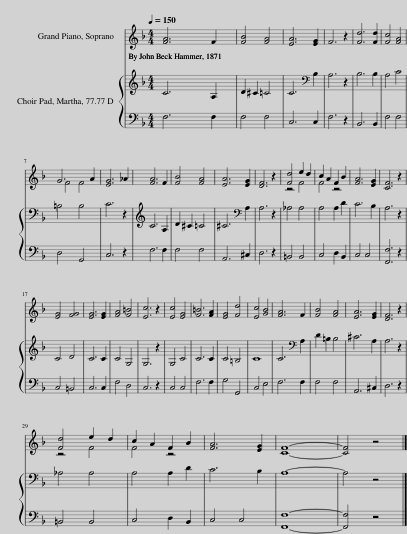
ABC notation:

X:1
%%score ( 1 2 ) { 3 | 4 }
L:1/8
Q:1/4=150
M:4/4
I:linebreak $
K:F
V:1 treble
V:2 treble
V:3 treble
V:4 bass
V:1
 [FA]6 F2 | [FB]4 [FA]4 | [EA]6 [EG]2 | F6 z2 | [Fd]6 [Fd]2 | %5
 [Fc]4 [FA]4 |$ G6 A2 | [EG]6 _A2 | [FA]6 F2 | [FB]4 [FA]4 | %10
 [EA]6 [EG]2 | [DF]6 z2 | [Fd]4 e2 d2 | c2 A2 F2 B2 | [FA]6 [EG]2 | %15
 [CF]6 z2 |$ [EG]4 [FG]4 | [EG]6 [EG]2 | [FA]4 [F=B]4 | [Ec]6 z2 | %20
 [Ec]4 [EG]4 | [F=B]6 [FA]2 | [EG]4 [Fd]4 | [Ec]4 [GB]4 | [FA]6 F2 | %25
 [FB]4 [FA]4 | [EA]6 [EG]2 | [DF]6 z2 |$ [Fd]4 e2 d2 | c2 A2 F2 B2 | %30
 [FA]6 [EG]2 | [CF]8- | [CF]4 z4 |] %33
V:2
 x8 | x8 | x8 | x8 | x8 | %5
 x8 |$ F4 F4 | x8 | x8 | x8 | %10
 x8 | x8 | z4 F4 | F4 z4 | x8 | %15
 x8 |$ x8 | x8 | x8 | x8 | %20
 x8 | x8 | x8 | x8 | x8 | %25
 x8 | x8 | x8 |$ z4 F4 | F4 z4 | %30
 x8 | x8 | x8 |] %33
V:3
 C6 A,2 | D2 ^C2 =C4 | C6[K:bass] B,2 | A,6 z2 | B,6 B,2 | %5
 A,4 C4 |$ =B,4 B,4 | C6 z2 | C6 A,2 | D2 ^C2 =C4 | %10
 ^C6[K:bass] A,2 | A,6 z2 | _A,4 A,4 | A,4 A,2 D2 | C6 B,2 | %15
 A,6 z2 |$ C4 D4 | C6 C2 | C4 G,4 | G,6 z2 | %20
 G,4 C4 | C6 C2 | C4 =B,4 | C8 | C6[K:bass] A,2 | %25
 D2 =B,2 B,4 | ^C6 A,2 | A,6 z2 |$ _A,4 A,4 | A,4 A,2 D2 | %30
 C6 B,2 | A,8- | A,4 z4 |] %33
V:4
 F,6 F,2 | F,4 F,4 | C,6 C,2 | F,6 z2 | B,,6 B,,2 | %5
 F,4 F,4 |$ D,4 G,,4 | C,6 z2 | F,6 F,2 | F,4 F,4 | %10
 A,,6 ^C,2 | D,6 z2 | =B,,4 B,,4 | C,4 D,2 B,,2 | C,4 C,4 | %15
 [F,,F,]6 z2 |$ C,4 =B,,4 | C,6 C,2 | F,4 D,4 | C,6 z2 | %20
 C,4 C,4 | F,6 F,2 | G,4 G,,4 | C,4 E,4 | F,6 F,2 | %25
 F,4 F,4 | A,,6 ^C,2 | D,6 z2 |$ =B,,4 B,,4 | C,4 D,2 B,,2 | %30
 C,4 C,4 | [F,,F,]8- | [F,,F,]4 z4 |] %33
